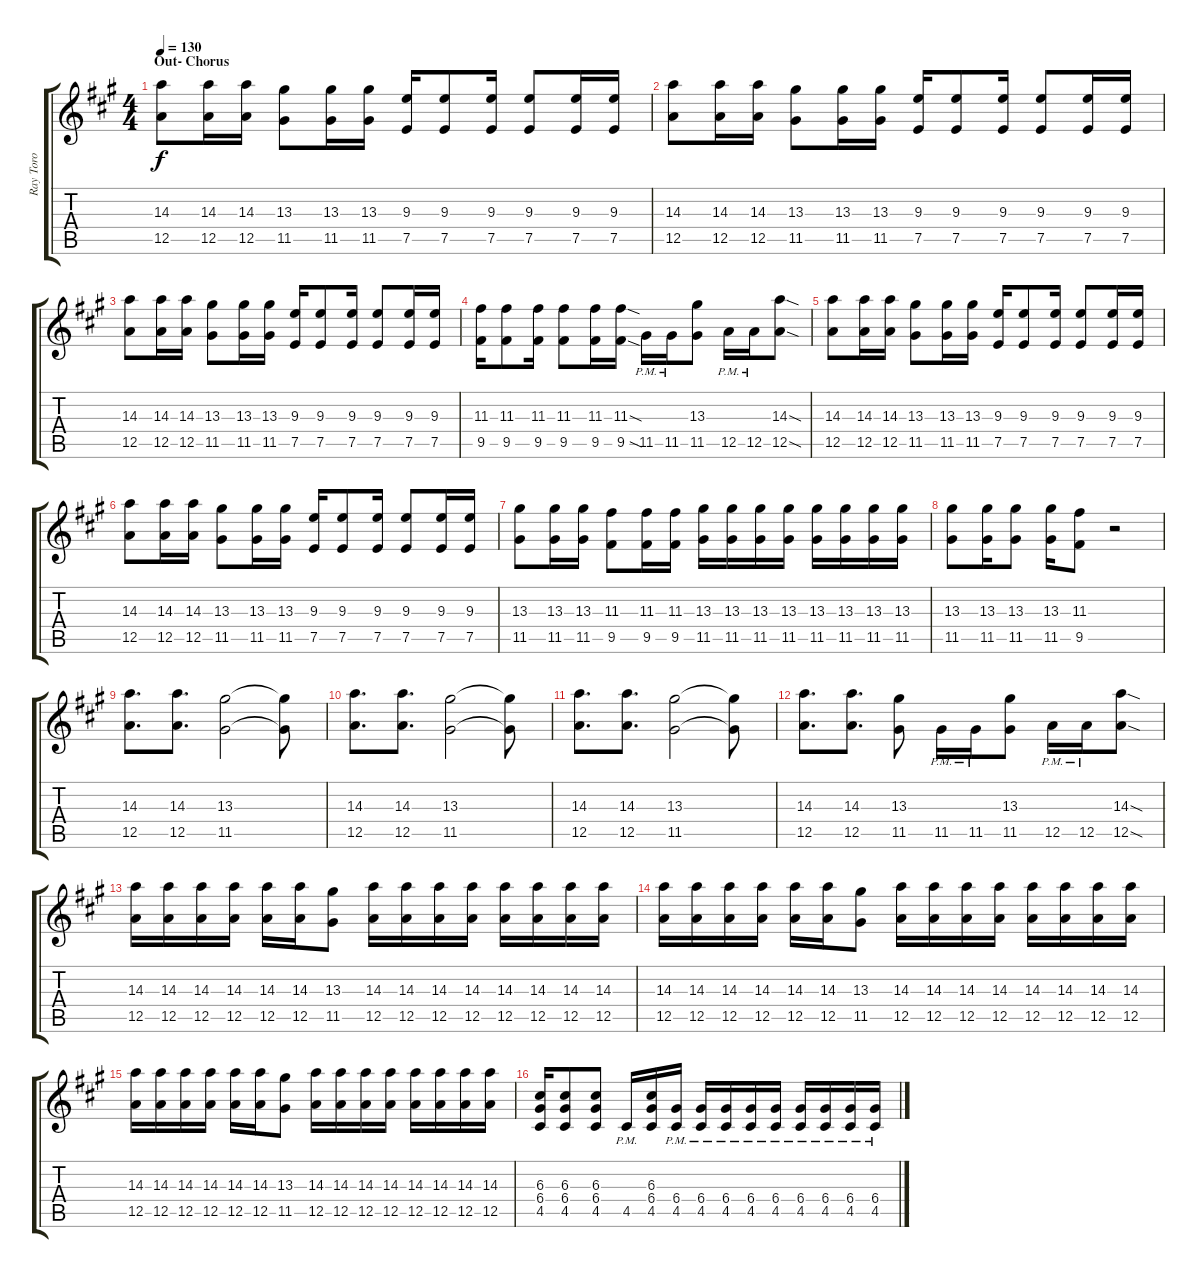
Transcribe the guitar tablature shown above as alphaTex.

\track ("Ray Toro" "Ray Toro") {instrument distortionguitar}
\staff {score tabs}
\tuning (E4 B3 G3 D3 A2 D2) {hide}
\ts (4 4)
\section ("" "Out- Chorus")
\tempo 130
\clef g2
\ks a
(14.3 12.5).8{dy f} (14.3 12.5).16 (14.3 12.5).16 (13.3 11.5).8 (13.3 11.5).16 (13.3 11.5).16 (9.3 7.5).16 (9.3 7.5).8 (9.3 7.5).16 (9.3 7.5).8 (9.3 7.5).16 (9.3 7.5).16 |
(14.3 12.5).8 (14.3 12.5).16 (14.3 12.5).16 (13.3 11.5).8 (13.3 11.5).16 (13.3 11.5).16 (9.3 7.5).16 (9.3 7.5).8 (9.3 7.5).16 (9.3 7.5).8 (9.3 7.5).16 (9.3 7.5).16 |
(14.3 12.5).8 (14.3 12.5).16 (14.3 12.5).16 (13.3 11.5).8 (13.3 11.5).16 (13.3 11.5).16 (9.3 7.5).16 (9.3 7.5).8 (9.3 7.5).16 (9.3 7.5).8 (9.3 7.5).16 (9.3 7.5).16 |
(11.3 9.5).16 (11.3 9.5).8 (11.3 9.5).16 (11.3 9.5).8 (11.3 9.5).16 (11.3{sod} 9.5{sod}).16 11.5{pm}.16 11.5{pm}.16 (13.3 11.5).8 12.5{pm}.16 12.5{pm}.16 (14.3{sod} 12.5{sod}).8 |
(14.3 12.5).8 (14.3 12.5).16 (14.3 12.5).16 (13.3 11.5).8 (13.3 11.5).16 (13.3 11.5).16 (9.3 7.5).16 (9.3 7.5).8 (9.3 7.5).16 (9.3 7.5).8 (9.3 7.5).16 (9.3 7.5).16 |
(14.3 12.5).8 (14.3 12.5).16 (14.3 12.5).16 (13.3 11.5).8 (13.3 11.5).16 (13.3 11.5).16 (9.3 7.5).16 (9.3 7.5).8 (9.3 7.5).16 (9.3 7.5).8 (9.3 7.5).16 (9.3 7.5).16 |
(13.3 11.5).8 (13.3 11.5).16 (13.3 11.5).16 (11.3 9.5).8 (11.3 9.5).16 (11.3 9.5).16 (13.3 11.5).16 (13.3 11.5).16 (13.3 11.5).16 (13.3 11.5).16 (13.3 11.5).16 (13.3 11.5).16 (13.3 11.5).16 (13.3 11.5).16 |
(13.3 11.5).8 (13.3 11.5).16 (13.3 11.5).8 (13.3 11.5).16 (11.3 9.5).8 r.2 |
(14.3 12.5).8{d} (14.3 12.5).8{d} (13.3 11.5).2 (13.3{t} 11.5{t}).8 |
(14.3 12.5).8{d} (14.3 12.5).8{d} (13.3 11.5).2 (13.3{t} 11.5{t}).8 |
(14.3 12.5).8{d} (14.3 12.5).8{d} (13.3 11.5).2 (13.3{t} 11.5{t}).8 |
(14.3 12.5).8{d} (14.3 12.5).8{d} (13.3 11.5).8 11.5{pm}.16 11.5{pm}.16 (13.3 11.5).8 12.5{pm}.16 12.5{pm}.16 (14.3{sod} 12.5{sod}).8 |
(14.3 12.5).16 (14.3 12.5).16 (14.3 12.5).16 (14.3 12.5).16 (14.3 12.5).16 (14.3 12.5).16 (13.3 11.5).8 (14.3 12.5).16 (14.3 12.5).16 (14.3 12.5).16 (14.3 12.5).16 (14.3 12.5).16 (14.3 12.5).16 (14.3 12.5).16 (14.3 12.5).16 |
(14.3 12.5).16 (14.3 12.5).16 (14.3 12.5).16 (14.3 12.5).16 (14.3 12.5).16 (14.3 12.5).16 (13.3 11.5).8 (14.3 12.5).16 (14.3 12.5).16 (14.3 12.5).16 (14.3 12.5).16 (14.3 12.5).16 (14.3 12.5).16 (14.3 12.5).16 (14.3 12.5).16 |
(14.3 12.5).16 (14.3 12.5).16 (14.3 12.5).16 (14.3 12.5).16 (14.3 12.5).16 (14.3 12.5).16 (13.3 11.5).8 (14.3 12.5).16 (14.3 12.5).16 (14.3 12.5).16 (14.3 12.5).16 (14.3 12.5).16 (14.3 12.5).16 (14.3 12.5).16 (14.3 12.5).16 |
(6.3 6.4 4.5).16 (6.3 6.4 4.5).8 (6.3 6.4 4.5).8 4.5{pm}.16 (6.3 6.4 4.5).16 (6.4 4.5{pm}).16 (6.4{pm} 4.5{pm}).16 (6.4{pm} 4.5{pm}).16 (6.4{pm} 4.5{pm}).16 (6.4{pm} 4.5{pm}).16 (6.4{pm} 4.5{pm}).16 (6.4{pm} 4.5{pm}).16 (6.4{pm} 4.5{pm}).16 (6.4{pm} 4.5{pm}).16
